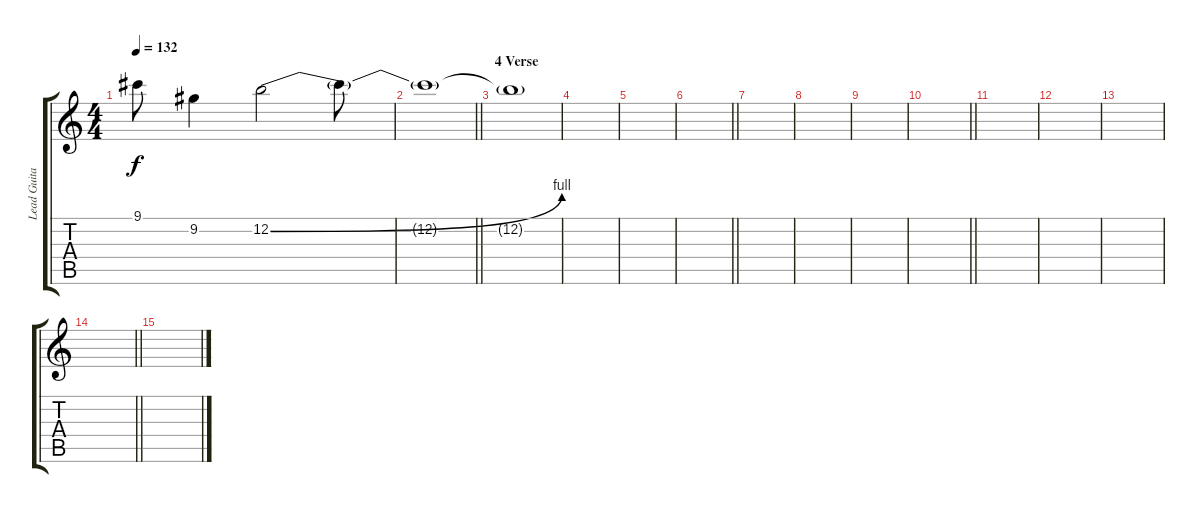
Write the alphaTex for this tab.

\track ("Lead Guitar" "Lead Guita") {instrument distortionguitar}
\staff {score tabs}
\tuning (E4 B3 G3 D3 A2 E2) {hide}
\ts (4 4)
\tempo 132
\clef g2
\ks c
9.1{t}.8{dy f} 9.2.4 12.2{be (bend 0 0 60 4)}.2 12.2{t}.8 |
\barLineRight lightlight
12.2{t}.1{volume 7} |
\section ("" "4 Verse")
12.2{t}.1 |
|
|
\barLineRight lightlight
|
|
|
|
\barLineRight lightlight
|
|
|
|
\barLineRight lightlight
|
\section ("" "")
